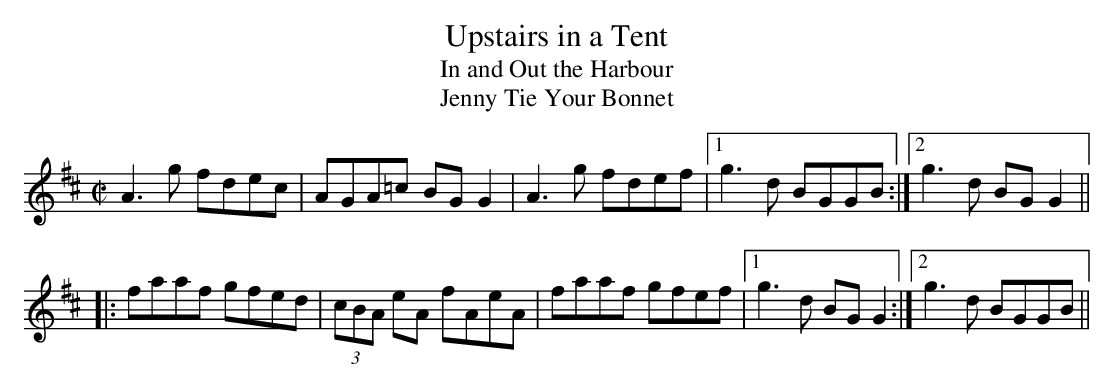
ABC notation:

X:1
T:Upstairs in a Tent
T:In and Out the Harbour
T:Jenny Tie Your Bonnet
M:C|
K:Amix
A3g fdec|AGA=c BGG2|A3g fdef|1 g3d BGGB:|2 g3d BGG2||
|:faaf gfed|(3cBA eA fAeA|faaf gfef|1 g3d BGG2:|2 g3d BGGB||
